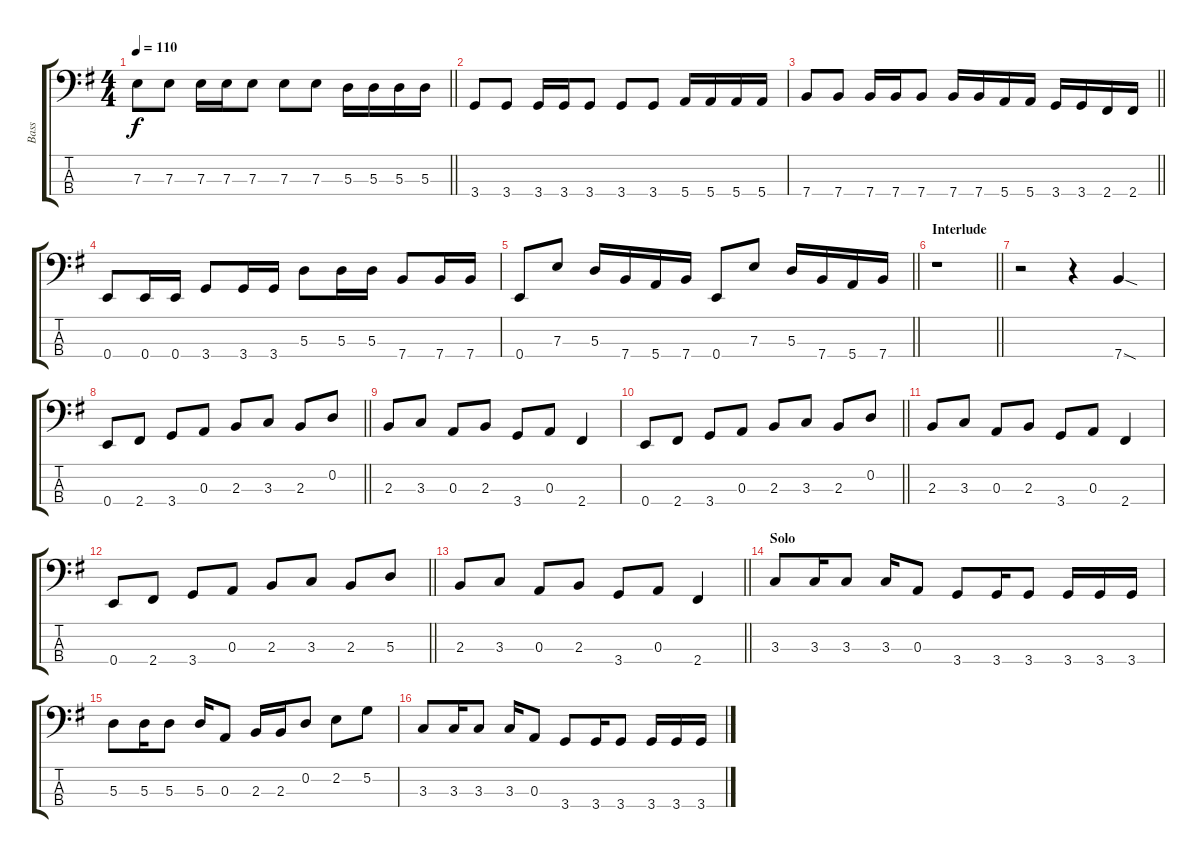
\track ("Bass" "Bass") {instrument electricbassfinger}
\staff {score tabs}
\tuning (G2 D2 A1 E1) {hide}
\ts (4 4)
\tempo 110
\clef f4
\barLineRight lightlight
\ks g
7.3.8{dy f} 7.3.8 7.3.16 7.3.16 7.3.8 7.3.8 7.3.8 5.3.16 5.3.16 5.3.16 5.3.16 |
3.4.8 3.4.8 3.4.16 3.4.16 3.4.8 3.4.8 3.4.8 5.4.16 5.4.16 5.4.16 5.4.16 |
\barLineRight lightlight
7.4.8 7.4.8 7.4.16 7.4.16 7.4.8 7.4.16 7.4.16 5.4.16 5.4.16 3.4.16 3.4.16 2.4.16 2.4.16 |
0.4.8 0.4.16 0.4.16 3.4.8 3.4.16 3.4.16 5.3.8 5.3.16 5.3.16 7.4.8 7.4.16 7.4.16 |
\barLineRight lightlight
0.4.8 7.3.8 5.3.16 7.4.16 5.4.16 7.4.16 0.4.8 7.3.8 5.3.16 7.4.16 5.4.16 7.4.16 |
\section ("" "Interlude")
\barLineRight lightlight
r.1 |
r.2 r.4 7.4{sod}.4 |
\barLineRight lightlight
0.4.8 2.4.8 3.4.8 0.3.8 2.3.8 3.3.8 2.3.8 0.2.8 |
2.3.8 3.3.8 0.3.8 2.3.8 3.4.8 0.3.8 2.4.4 |
\barLineRight lightlight
0.4.8 2.4.8 3.4.8 0.3.8 2.3.8 3.3.8 2.3.8 0.2.8 |
2.3.8 3.3.8 0.3.8 2.3.8 3.4.8 0.3.8 2.4.4 |
\barLineRight lightlight
0.4.8 2.4.8 3.4.8 0.3.8 2.3.8 3.3.8 2.3.8 5.3.8 |
\barLineRight lightlight
2.3.8 3.3.8 0.3.8 2.3.8 3.4.8 0.3.8 2.4.4 |
\section ("" "Solo")
3.3.8 3.3.16 3.3.8 3.3.16 0.3.8 3.4.8 3.4.16 3.4.8 3.4.16 3.4.16 3.4.16 |
5.3.8 5.3.16 5.3.8 5.3.16 0.3.8 2.3.16 2.3.16 0.2.8 2.2.8 5.2.8 |
3.3.8 3.3.16 3.3.8 3.3.16 0.3.8 3.4.8 3.4.16 3.4.8 3.4.16 3.4.16 3.4.16
